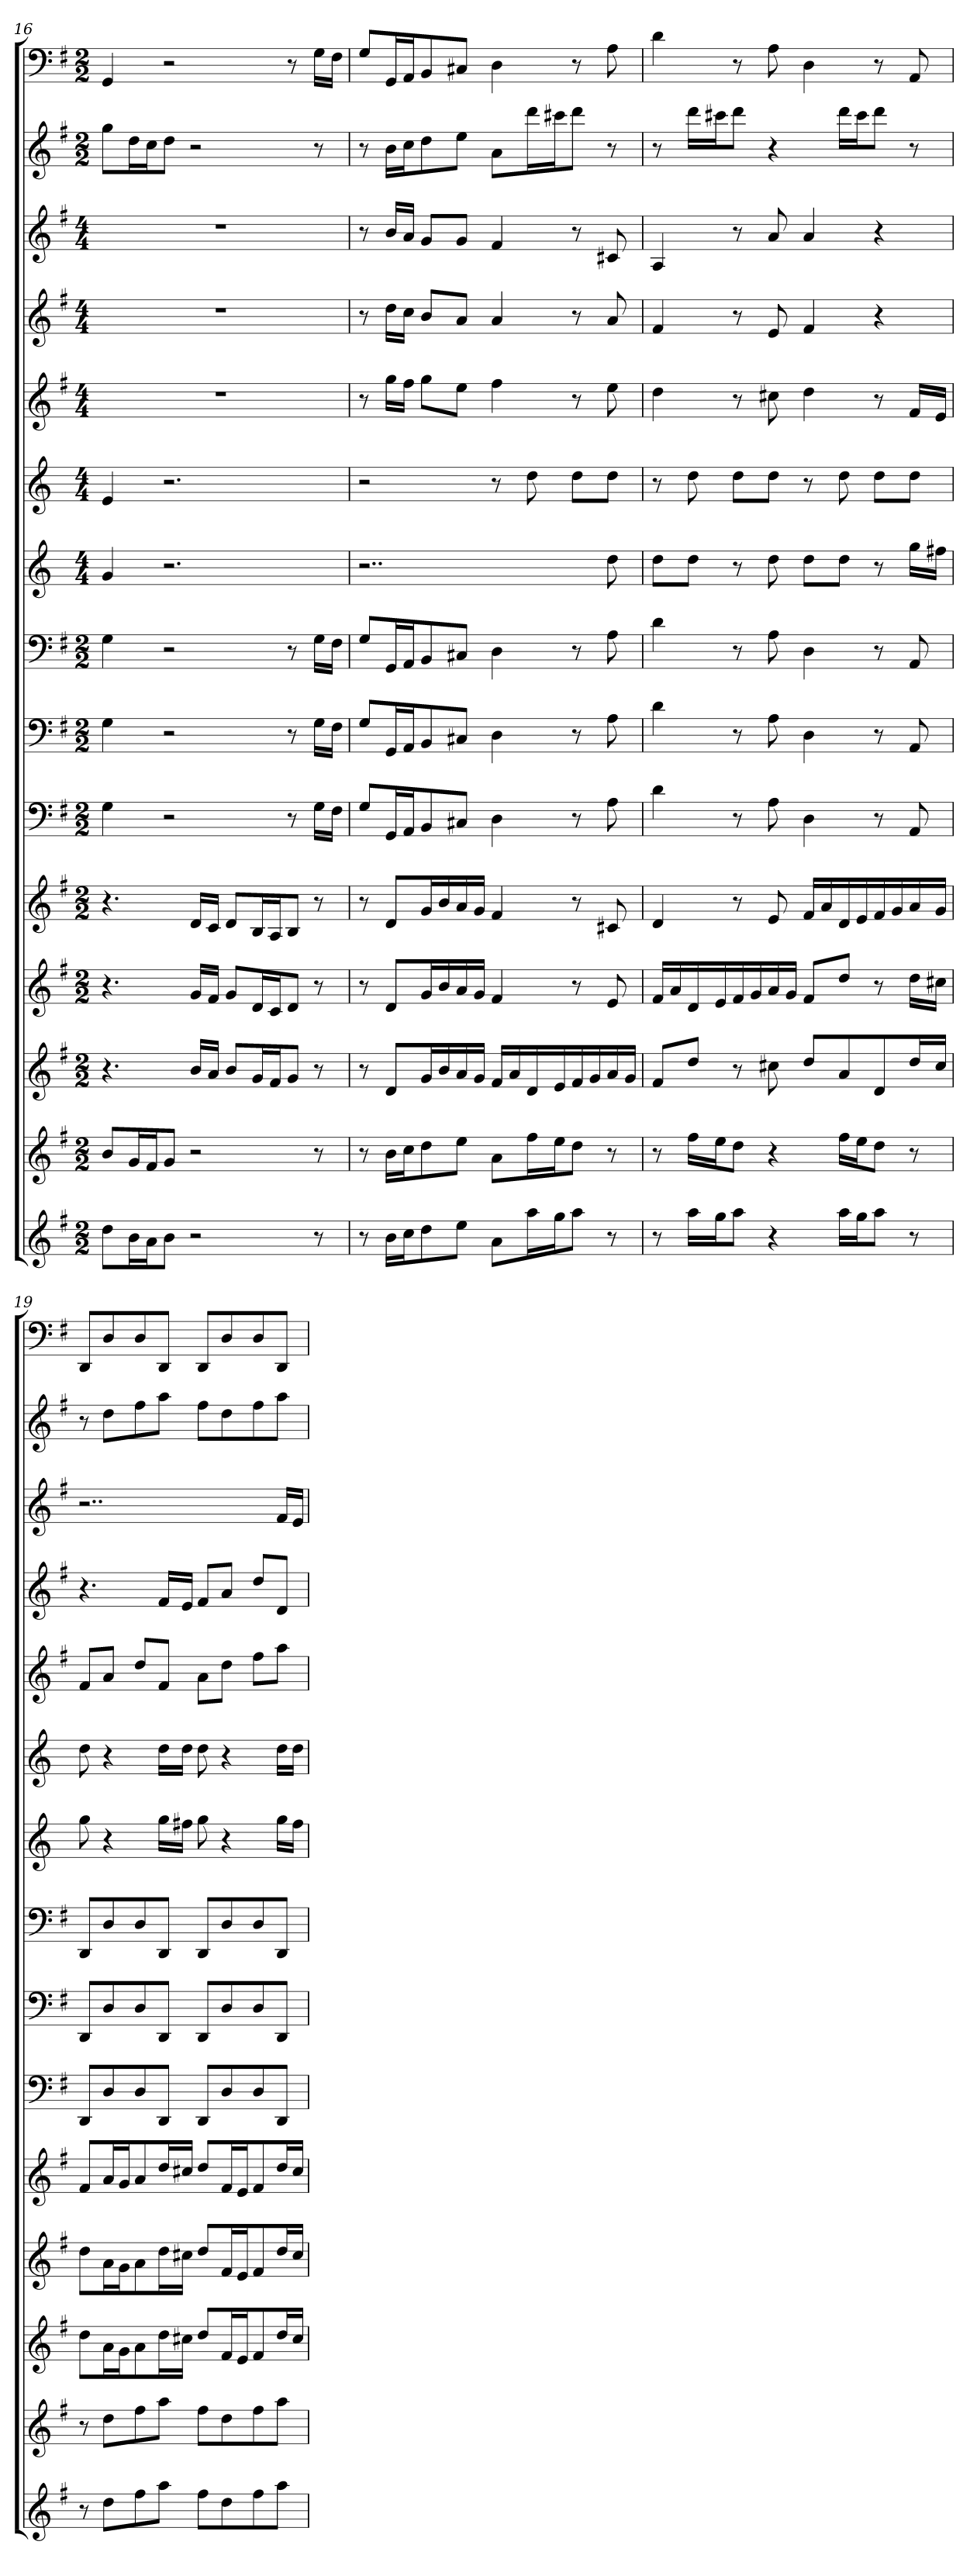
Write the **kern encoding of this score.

**kern	**kern	**kern	**kern	**kern	**kern	**kern	**kern	**kern	**kern	**kern	**kern	**kern	**kern	**kern
*part15	*part14	*part13	*part12	*part11	*part10	*part9	*part8	*part7	*part6	*part5	*part4	*part3	*part2	*part1
*staff15	*staff14	*staff13	*staff12	*staff11	*staff10	*staff9	*staff8	*staff7	*staff6	*staff5	*staff4	*staff3	*staff2	*staff1
*k[f#]	*k[f#]	*k[f#]	*k[f#]	*k[f#]	*k[f#]	*k[f#]	*k[f#]	*k[]	*k[]	*k[f#]	*k[f#]	*k[f#]	*k[f#]	*k[f#]
*G:	*G:	*G:	*G:	*G:	*G:	*G:	*G:	*	*	*G:	*G:	*G:	*G:	*G:
*M2/2	*M2/2	*M2/2	*M2/2	*M2/2	*M2/2	*M2/2	*M2/2	*M4/4	*M4/4	*M4/4	*M4/4	*M4/4	*M2/2	*M2/2
=16	=16	=16	=16	=16	=16	=16	=16	=16	=16	=16	=16	=16	=16	=16
8ddL	8bL	4.r	4.r	4.r	4G	4G	4G	4g	4e	1r	1r	1r	8ggL	4GG
16bL	16gL	.	.	.	.	.	.	.	.	.	.	.	16ddL	.
16aJ	16f#J	.	.	.	.	.	.	.	.	.	.	.	16ccJ	.
8bJ	8gJ	.	.	.	2r	2r	2r	2.r	2.r	.	.	.	8ddJ	2r
2r	2r	16bLL	16gLL	16dLL	.	.	.	.	.	.	.	.	2r	.
.	.	16aJJ	16f#JJ	16cJJ	.	.	.	.	.	.	.	.	.	.
.	.	8bL	8gL	8dL	.	.	.	.	.	.	.	.	.	.
.	.	16gL	16dL	16BL	.	.	.	.	.	.	.	.	.	.
.	.	16f#J	16cJ	16AJ	.	.	.	.	.	.	.	.	.	.
.	.	8gJ	8dJ	8BJ	8r	8r	8r	.	.	.	.	.	.	8r
8r	8r	8r	8r	8r	16GLL	16GLL	16GLL	.	.	.	.	.	8r	16GLL
.	.	.	.	.	16F#JJ	16F#JJ	16F#JJ	.	.	.	.	.	.	16F#JJ
=17	=17	=17	=17	=17	=17	=17	=17	=17	=17	=17	=17	=17	=17	=17
8r	8r	8r	8r	8r	8GL	8GL	8GL	2..r	2r	8r	8r	8r	8r	8GL
16bLL	16bLL	8dL	8dL	8dL	16GGL	16GGL	16GGL	.	.	16ggLL	16ddLL	16bLL	16bLL	16GGL
16ccJ	16ccJ	.	.	.	16AAJ	16AAJ	16AAJ	.	.	16ff#JJ	16ccJJ	16aJJ	16ccJ	16AAJ
8dd	8dd	16gL	16gL	16gL	8BB	8BB	8BB	.	.	8ggL	8bL	8gL	8dd	8BB
.	.	16b	16b	16b	.	.	.	.	.	.	.	.	.	.
8eeJ	8eeJ	16a	16a	16a	8C#XJ	8C#XJ	8C#XJ	.	.	8eeJ	8aJ	8gJ	8eeJ	8C#XJ
.	.	16gJJ	16gJJ	16gJJ	.	.	.	.	.	.	.	.	.	.
8aL	8aL	16f#LL	4f#	4f#	4D	4D	4D	.	8r	4ff#	4a	4f#	8aL	4D
.	.	16a	.	.	.	.	.	.	.	.	.	.	.	.
16aaL	16ff#L	16d	.	.	.	.	.	.	8dd	.	.	.	16dddL	.
16ggJ	16eeJ	16e	.	.	.	.	.	.	.	.	.	.	16ccc#XJ	.
8aaJ	8ddJ	16f#	8r	8r	8r	8r	8r	.	8ddL	8r	8r	8r	8dddJ	8r
.	.	16g	.	.	.	.	.	.	.	.	.	.	.	.
8r	8r	16a	8e	8c#X	8A	8A	8A	8dd	8ddJ	8ee	8a	8c#X	8r	8A
.	.	16gJJ	.	.	.	.	.	.	.	.	.	.	.	.
=18	=18	=18	=18	=18	=18	=18	=18	=18	=18	=18	=18	=18	=18	=18
8r	8r	8f#L	16f#LL	4d	4d	4d	4d	8ddL	8r	4dd	4f#	4A	8r	4d
.	.	.	16a	.	.	.	.	.	.	.	.	.	.	.
16aaLL	16ff#LL	8ddJ	16d	.	.	.	.	8ddJ	8dd	.	.	.	16dddLL	.
16ggJ	16eeJ	.	16e	.	.	.	.	.	.	.	.	.	16ccc#XJ	.
8aaJ	8ddJ	8r	16f#	8r	8r	8r	8r	8r	8ddL	8r	8r	8r	8dddJ	8r
.	.	.	16g	.	.	.	.	.	.	.	.	.	.	.
4r	4r	8cc#X	16a	8e	8A	8A	8A	8dd	8ddJ	8cc#X	8e	8a	4r	8A
.	.	.	16gJJ	.	.	.	.	.	.	.	.	.	.	.
.	.	8ddL	8f#L	16f#LL	4D	4D	4D	8ddL	8r	4dd	4f#	4a	.	4D
.	.	.	.	16a	.	.	.	.	.	.	.	.	.	.
16aaLL	16ff#LL	8a	8ddJ	16d	.	.	.	8ddJ	8dd	.	.	.	16dddLL	.
16ggJ	16eeJ	.	.	16e	.	.	.	.	.	.	.	.	16ccc#J	.
8aaJ	8ddJ	8d	8r	16f#	8r	8r	8r	8r	8ddL	8r	4r	4r	8dddJ	8r
.	.	.	.	16g	.	.	.	.	.	.	.	.	.	.
8r	8r	16ddL	16ddLL	16a	8AA	8AA	8AA	16ggLL	8ddJ	16f#LL	.	.	8r	8AA
.	.	16cc#JJ	16cc#XJJ	16gJJ	.	.	.	16ff#XJJ	.	16eJJ	.	.	.	.
=19	=19	=19	=19	=19	=19	=19	=19	=19	=19	=19	=19	=19	=19	=19
8r	8r	8ddL	8ddL	8f#L	8DDL	8DDL	8DDL	8gg	8dd	8f#L	4.r	2..r	8r	8DDL
8ddL	8ddL	16aL	16aL	16aL	8D	8D	8D	4r	4r	8aJ	.	.	8ddL	8D
.	.	16gJ	16gJ	16gJ	.	.	.	.	.	.	.	.	.	.
8ff#	8ff#	8a	8a	8a	8D	8D	8D	.	.	8ddL	.	.	8ff#	8D
8aaJ	8aaJ	16ddL	16ddL	16ddL	8DDJ	8DDJ	8DDJ	16ggLL	16ddLL	8f#J	16f#LL	.	8aaJ	8DDJ
.	.	16cc#XJJ	16cc#XJJ	16cc#XJJ	.	.	.	16ff#XJJ	16ddJJ	.	16eJJ	.	.	.
8ff#L	8ff#L	8ddL	8ddL	8ddL	8DDL	8DDL	8DDL	8gg	8dd	8aL	8f#L	.	8ff#L	8DDL
8dd	8dd	16f#L	16f#L	16f#L	8D	8D	8D	4r	4r	8ddJ	8aJ	.	8dd	8D
.	.	16eJ	16eJ	16eJ	.	.	.	.	.	.	.	.	.	.
8ff#	8ff#	8f#	8f#	8f#	8D	8D	8D	.	.	8ff#L	8ddL	.	8ff#	8D
8aaJ	8aaJ	16ddL	16ddL	16ddL	8DDJ	8DDJ	8DDJ	16ggLL	16ddLL	8aaJ	8dJ	16f#LL	8aaJ	8DDJ
.	.	16cc#JJ	16cc#JJ	16cc#JJ	.	.	.	16ff#JJ	16ddJJ	.	.	16eJJ	.	.
=	=	=	=	=	=	=	=	=	=	=	=	=	=	=
*-	*-	*-	*-	*-	*-	*-	*-	*-	*-	*-	*-	*-	*-	*-
